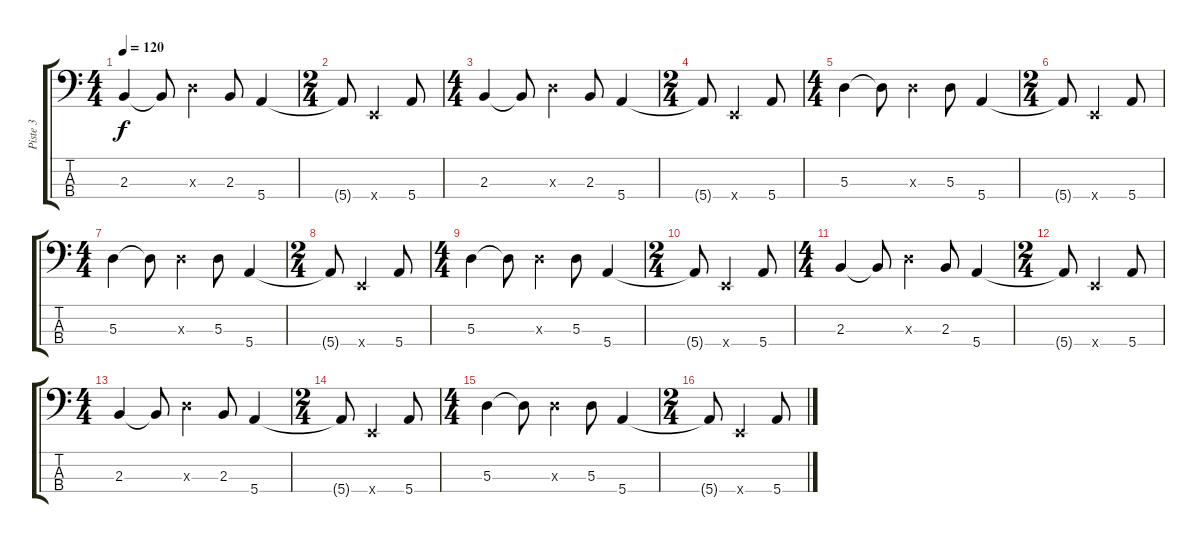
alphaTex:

\track ("Piste 3" "Piste 3") {instrument electricbassfinger}
\staff {score tabs}
\tuning (G2 D2 A1 E1) {hide}
\ts (4 4)
\tempo 120
\clef f4
\ks c
2.3.4{dy f} 2.3{t}.8 5.3{x}.4 2.3.8 5.4.4 |
\ts (2 4)
5.4{t}.8 0.4{x}.4 5.4.8 |
\ts (4 4)
2.3.4 2.3{t}.8 5.3{x}.4 2.3.8 5.4.4 |
\ts (2 4)
5.4{t}.8 0.4{x}.4 5.4.8 |
\ts (4 4)
5.3.4 5.3{t}.8 5.3{x}.4 5.3.8 5.4.4 |
\ts (2 4)
5.4{t}.8 0.4{x}.4 5.4.8 |
\ts (4 4)
5.3.4 5.3{t}.8 5.3{x}.4 5.3.8 5.4.4 |
\ts (2 4)
5.4{t}.8 0.4{x}.4 5.4.8 |
\ts (4 4)
5.3.4 5.3{t}.8 5.3{x}.4 5.3.8 5.4.4 |
\ts (2 4)
5.4{t}.8 0.4{x}.4 5.4.8 |
\ts (4 4)
2.3.4 2.3{t}.8 5.3{x}.4 2.3.8 5.4.4 |
\ts (2 4)
5.4{t}.8 0.4{x}.4 5.4.8 |
\ts (4 4)
2.3.4 2.3{t}.8 5.3{x}.4 2.3.8 5.4.4 |
\ts (2 4)
5.4{t}.8 0.4{x}.4 5.4.8 |
\ts (4 4)
5.3.4 5.3{t}.8 5.3{x}.4 5.3.8 5.4.4 |
\ts (2 4)
5.4{t}.8 0.4{x}.4 5.4.8
